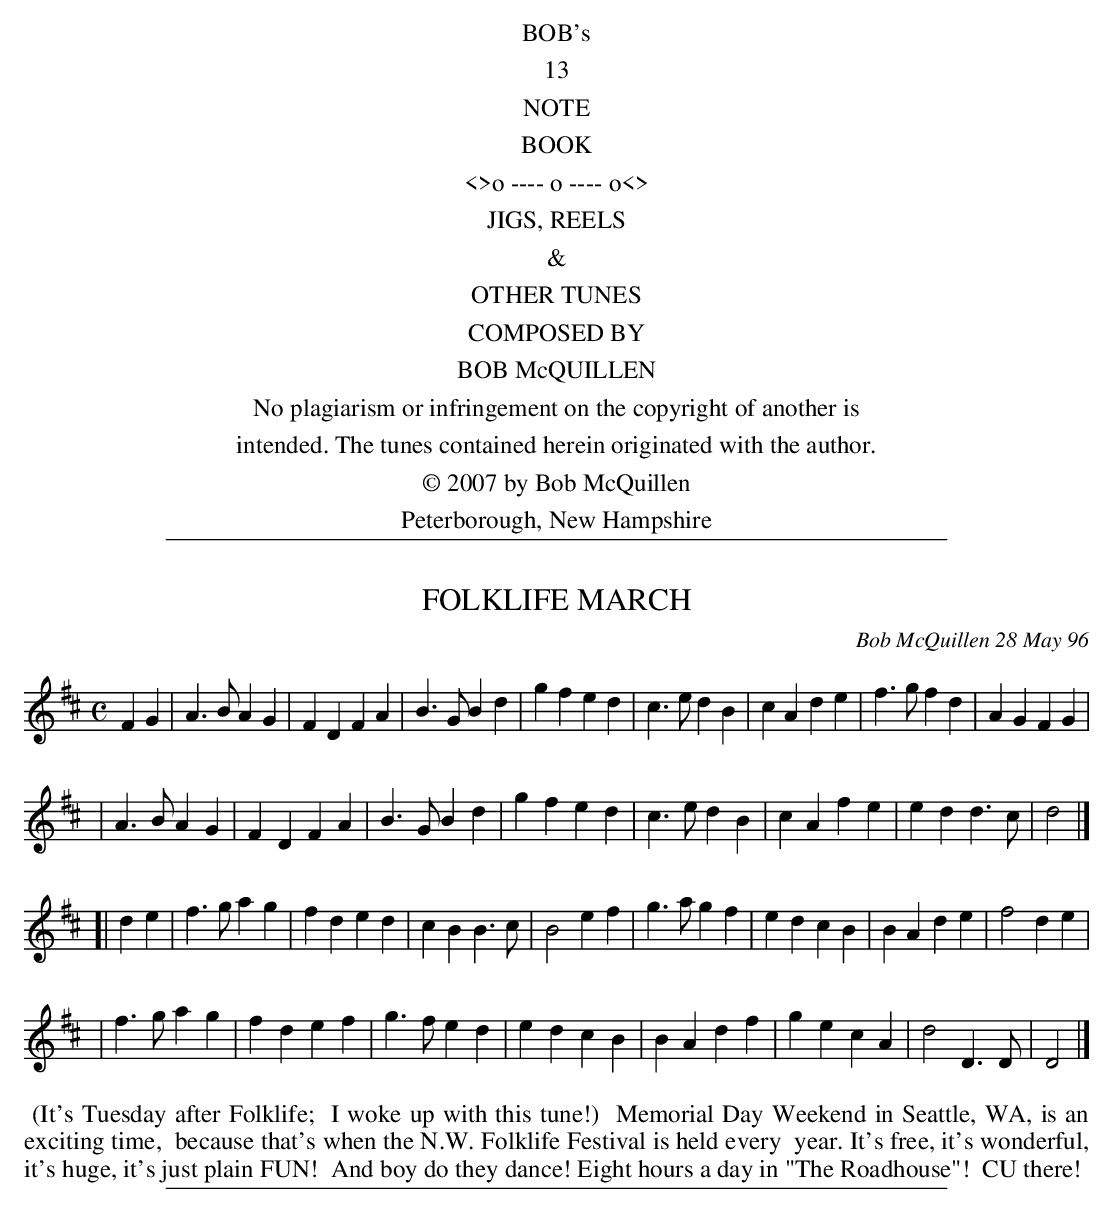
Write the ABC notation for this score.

X:1
T: FOLKLIFE MARCH
C: Bob McQuillen 28 May 96
M: C
L: 1/4
K: D
FG \
| A>B AG | FD FA | B>G Bd | gfed | c>e dB | cA de | f>g fd | AG FG |
| A>B AG | FD FA | B>G Bd | gfed | c>e dB | cA fe | ed d>c | d2 |]
[| de \
| f>g ag | fd ed | cB B>c | B2 ef | g>a gf | ed cB | BA de | f2 de |
| f>g ag | fd ef | g>f ed | ed cB | BA df | ge cA | d2 D>D | D2 |]
